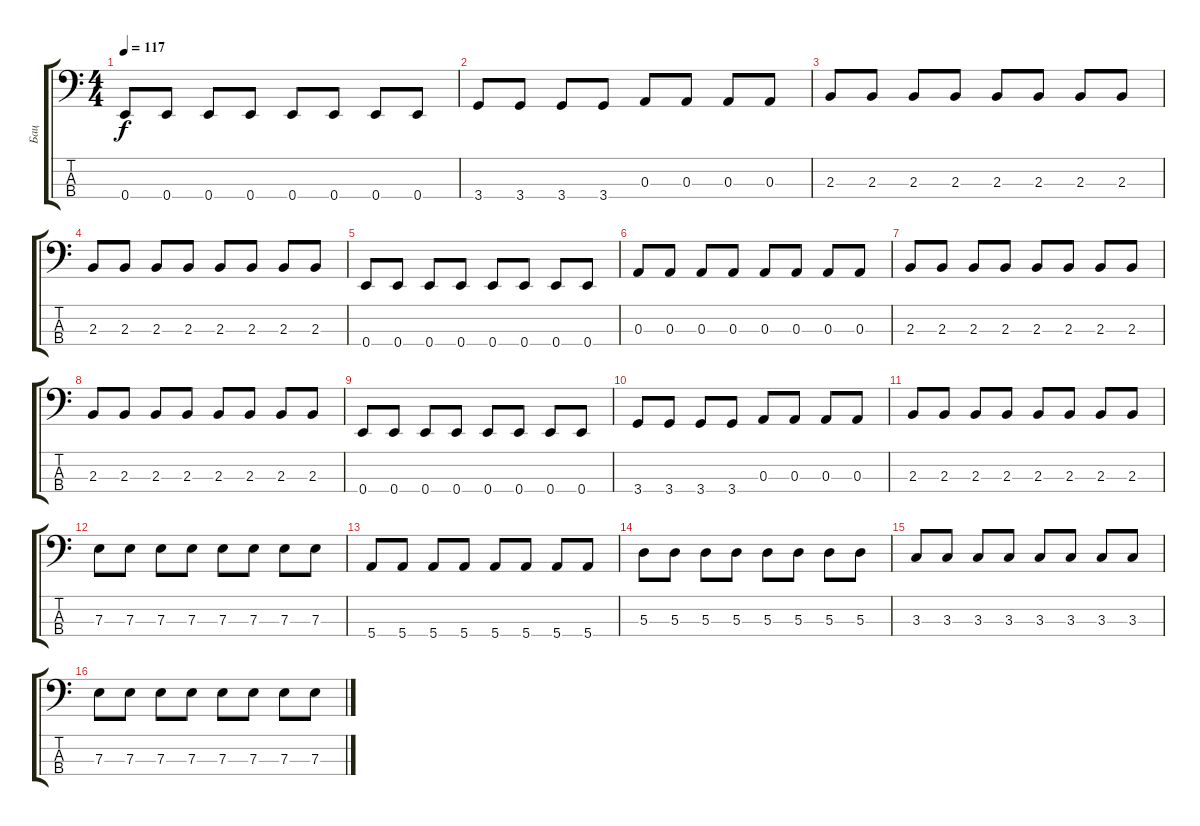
\track ("Бац" "Бац") {instrument electricbassfinger}
\staff {score tabs}
\tuning (G2 D2 A1 E1) {hide}
\ts (4 4)
\tempo 117
\clef f4
\ks c
0.4.8{dy f} 0.4.8 0.4.8 0.4.8 0.4.8 0.4.8 0.4.8 0.4.8 |
3.4.8 3.4.8 3.4.8 3.4.8 0.3.8 0.3.8 0.3.8 0.3.8 |
2.3.8 2.3.8 2.3.8 2.3.8 2.3.8 2.3.8 2.3.8 2.3.8 |
2.3.8 2.3.8 2.3.8 2.3.8 2.3.8 2.3.8 2.3.8 2.3.8 |
0.4.8 0.4.8 0.4.8 0.4.8 0.4.8 0.4.8 0.4.8 0.4.8 |
0.3.8 0.3.8 0.3.8 0.3.8 0.3.8 0.3.8 0.3.8 0.3.8 |
2.3.8 2.3.8 2.3.8 2.3.8 2.3.8 2.3.8 2.3.8 2.3.8 |
2.3.8 2.3.8 2.3.8 2.3.8 2.3.8 2.3.8 2.3.8 2.3.8 |
0.4.8 0.4.8 0.4.8 0.4.8 0.4.8 0.4.8 0.4.8 0.4.8 |
3.4.8 3.4.8 3.4.8 3.4.8 0.3.8 0.3.8 0.3.8 0.3.8 |
2.3.8 2.3.8 2.3.8 2.3.8 2.3.8 2.3.8 2.3.8 2.3.8 |
7.3.8 7.3.8 7.3.8 7.3.8 7.3.8 7.3.8 7.3.8 7.3.8 |
5.4.8 5.4.8 5.4.8 5.4.8 5.4.8 5.4.8 5.4.8 5.4.8 |
5.3.8 5.3.8 5.3.8 5.3.8 5.3.8 5.3.8 5.3.8 5.3.8 |
3.3.8 3.3.8 3.3.8 3.3.8 3.3.8 3.3.8 3.3.8 3.3.8 |
7.3.8 7.3.8 7.3.8 7.3.8 7.3.8 7.3.8 7.3.8 7.3.8
